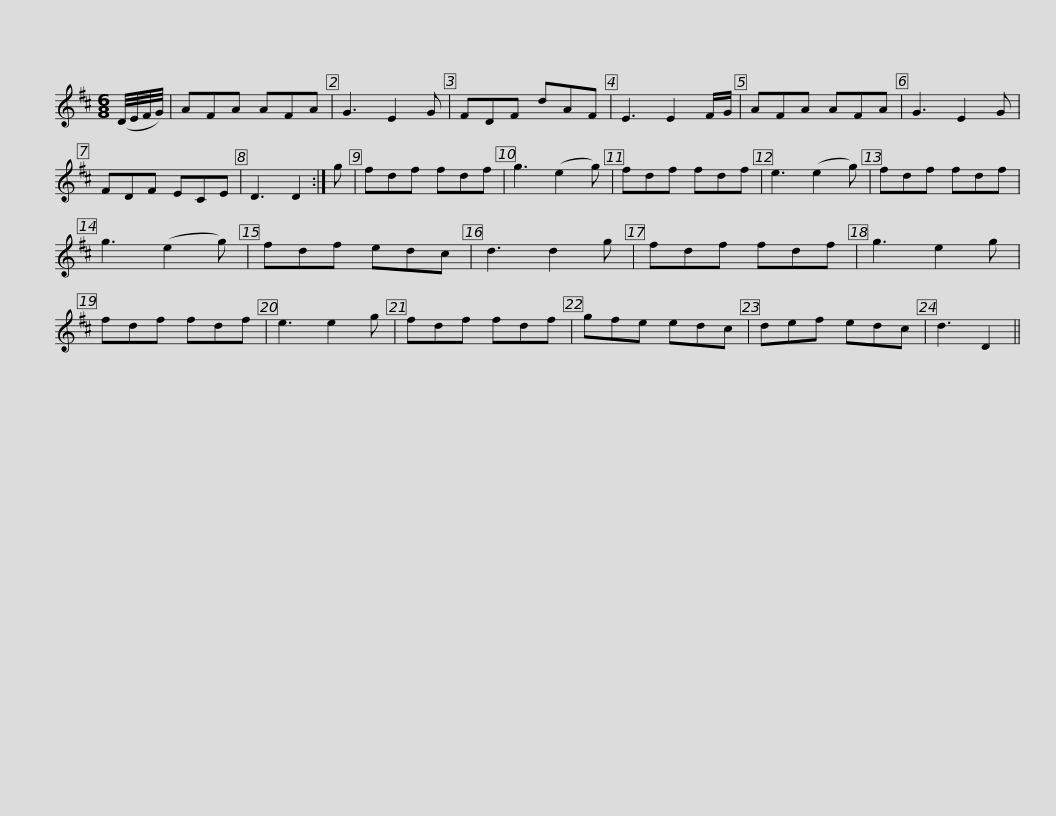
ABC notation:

X:1
L:1/8
M:6/8
I:linebreak $
K:D
V:1 treble
V:1
 (D/4E/4F/4G/4) | AFA AFA | G3 E2 G | FDF dAF | E3 E2 F/G/ | %5
 AFA AFA | G3 E2 G | FDF ECE | D3 D2 :|$ g | %10
 fdf fdf | g3 (e2 g) | fdf fdf | e3 (e2 g) | fdf fdf | %15
 g3 (e2 g) | fdf edc | d3 d2 g |$ fdf fdf | g3 e2 g | %20
 fdf fdf | e3 e2 g | fdf fdf | gfe edc | def edc | %25
 d3 D2 || %26
